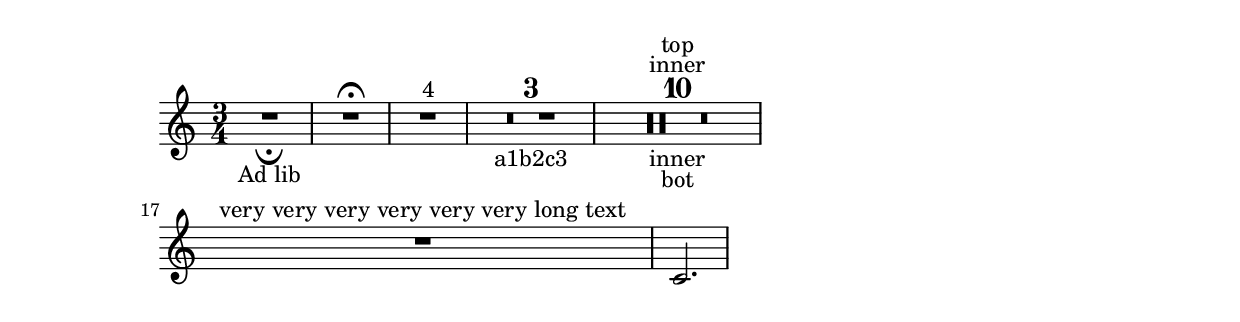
%% Generated by lilypond-book.py
%% Options: [exampleindent=10.16\mm,indent=0\mm,line-width=160\mm]
\include "lilypond-book-preamble.ly"


% ****************************************************************
% Start cut-&-pastable-section
% ****************************************************************



\paper {
  indent = 0\mm
  line-width = 160\mm
  % offset the left padding, also add 1mm as lilypond creates cropped
  % images with a little space on the right
  line-width = #(- line-width (* mm  3.000000) (* mm 1))
}

\layout {
  
}





% ****************************************************************
% ly snippet:
% ****************************************************************
\sourcefilename "/home/karlin/lilypond-git/input/regression/multi-measure-rest-text.ly"
\sourcefileline 0
\version "2.17.24"

\header  {

  texidoc = "
Texts may be added to the multi-measure rests.

By setting the appropriate @code{spacing-procedure}, we can make
measures stretch to accommodate wide texts.

"


}

\book { \score { {
  \time 3/4
  \set Score.skipBars = ##t
  R2._\markup { \center-column { \fermata \roman "Ad lib"  }  }
  R2.^\fermataMarkup
  R2.^"4"
  R2.*3_\markup { \roman "a1b2c3" }
  R2.*10^"inner"^"top"_"inner"_"bot"
  \override MultiMeasureRestText.springs-and-rods
    = #ly:multi-measure-rest::set-text-rods

  R2.^"very very very very very very long text"
  c'2.
}
  \layout { ragged-right = ##t }
}}



% ****************************************************************
% end ly snippet
% ****************************************************************
